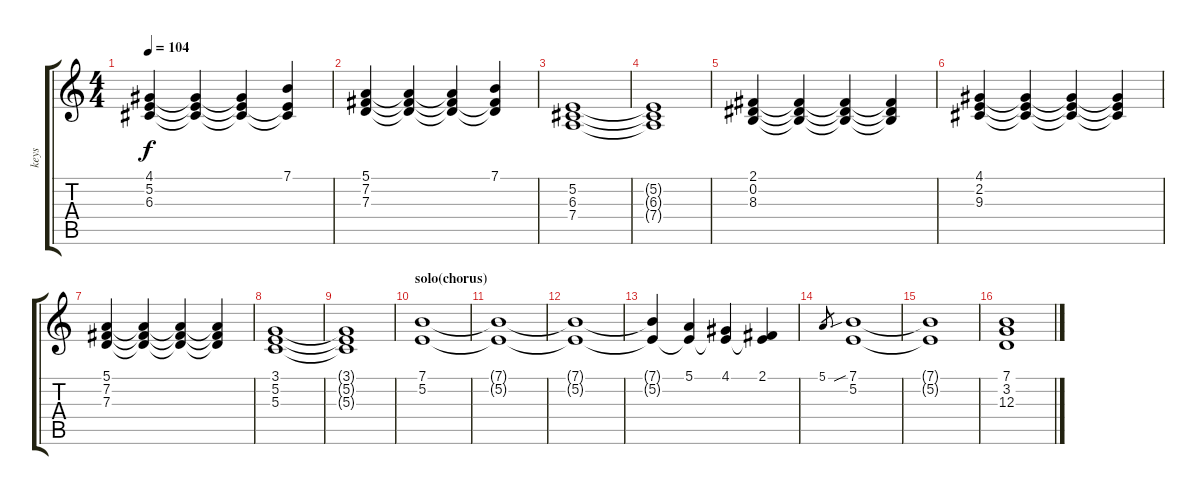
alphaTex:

\track ("keys" "keys") {instrument drawbarorgan}
\staff {score tabs}
\tuning (E4 B3 G3 D3 A2 E2) {hide}
\ts (4 4)
\tempo 104
\clef g2
\ks c
(4.1 5.2 6.3).4{dy f} (4.1{t} 5.2{t} 6.3{t}).4 (4.1{t} 5.2{t} 6.3{t}).4 (7.1 5.2{t} 6.3{t}).4 |
(5.1 7.2 7.3).4 (5.1{t} 7.2{t} 7.3{t}).4 (5.1{t} 7.2{t} 7.3{t}).4 (7.1 7.2{t} 7.3{t}).4 |
(5.2 6.3 7.4).1 |
(5.2{t} 6.3{t} 7.4{t}).1 |
(2.1 0.2 8.3).4 (2.1{t} 0.2{t} 8.3{t}).4 (2.1{t} 0.2{t} 8.3{t}).4 (2.1{t} 0.2{t} 8.3{t}).4 |
(4.1 2.2 9.3).4 (4.1{t} 2.2{t} 9.3{t}).4 (4.1{t} 2.2{t} 9.3{t}).4 (4.1{t} 2.2{t} 9.3{t}).4 |
(5.1 7.2 7.3).4 (5.1{t} 7.2{t} 7.3{t}).4 (5.1{t} 7.2{t} 7.3{t}).4 (5.1{t} 7.2{t} 7.3{t}).4 |
(3.1 5.2 5.3).1 |
(3.1{t} 5.2{t} 5.3{t}).1 |
\section ("" "solo(chorus)")
(7.1 5.2).1 |
(7.1{t} 5.2{t}).1 |
(7.1{t} 5.2{t}).1 |
(7.1{t} 5.2{t}).4 (5.1 5.2{t}).4 (4.1 5.2{t}).4 (2.1 5.2{t}).4 |
5.1.8{gr} (7.1{sib} 5.2).1 |
(7.1{t} 5.2{t}).1 |
(7.1 3.2 12.3).1
